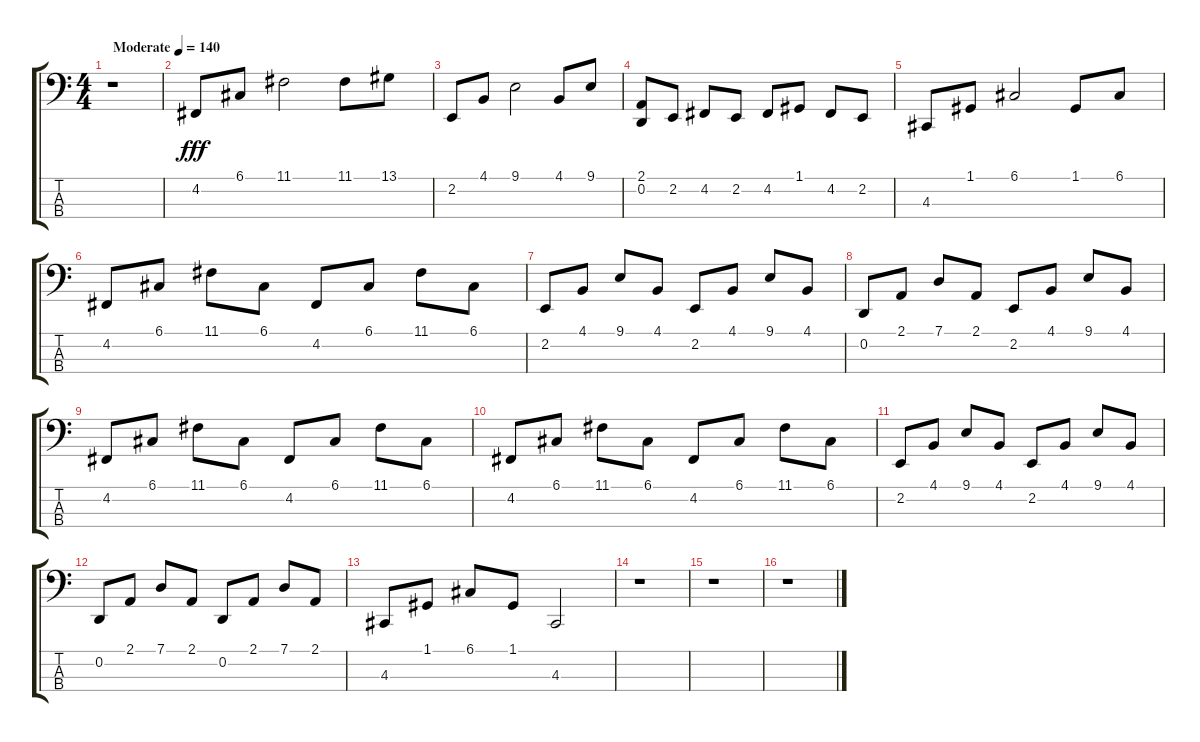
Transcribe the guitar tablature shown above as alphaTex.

\track "" {instrument acousticgrandpiano}
\staff {score tabs}
\tuning (G2 D2 A1 E1) {hide}
\ts (4 4)
\tempo (140 "Moderate")
\clef f4
\ks c
r.1{dy fff instrument acousticgrandpiano} |
4.2.8 6.1.8 11.1.2 11.1.8 13.1.8 |
2.2.8 4.1.8 9.1.2 4.1.8 9.1.8 |
(2.1 0.2).8 2.2.8 4.2.8 2.2.8 4.2.8 1.1.8 4.2.8 2.2.8 |
4.3.8 1.1.8 6.1.2 1.1.8 6.1.8 |
4.2.8 6.1.8 11.1.8 6.1.8 4.2.8 6.1.8 11.1.8 6.1.8 |
2.2.8 4.1.8 9.1.8 4.1.8 2.2.8 4.1.8 9.1.8 4.1.8 |
0.2.8 2.1.8 7.1.8 2.1.8 2.2.8 4.1.8 9.1.8 4.1.8 |
4.2.8 6.1.8 11.1.8 6.1.8 4.2.8 6.1.8 11.1.8 6.1.8 |
4.2.8 6.1.8 11.1.8 6.1.8 4.2.8 6.1.8 11.1.8 6.1.8 |
2.2.8 4.1.8 9.1.8 4.1.8 2.2.8 4.1.8 9.1.8 4.1.8 |
0.2.8 2.1.8 7.1.8 2.1.8 0.2.8 2.1.8 7.1.8 2.1.8 |
4.3.8 1.1.8 6.1.8 1.1.8 4.3.2 |
r.1 |
r.1 |
r.1
